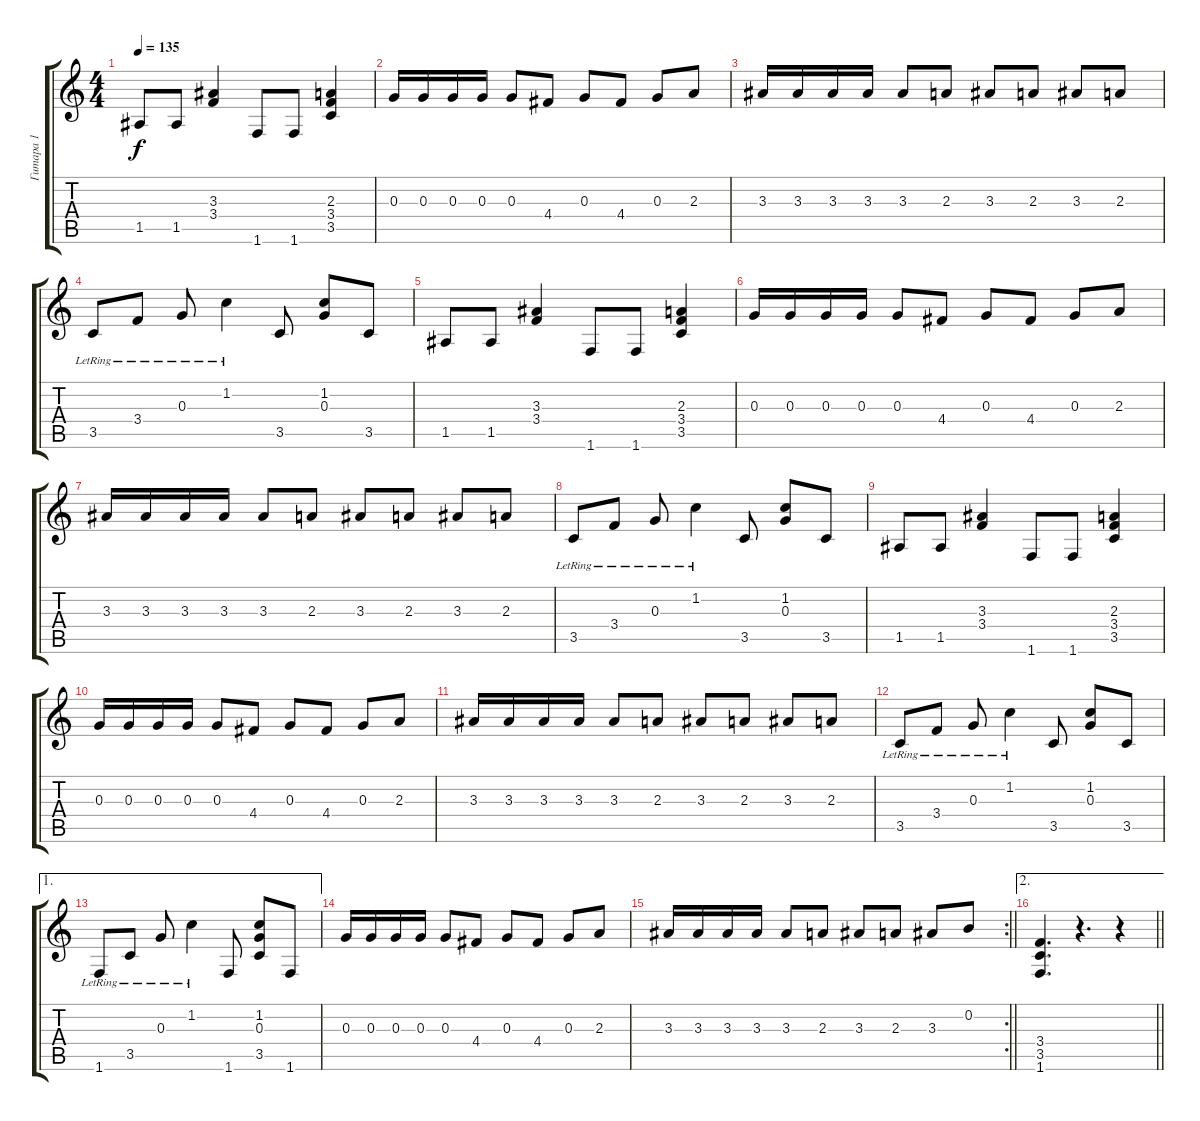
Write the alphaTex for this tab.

\track ("Гитара 1" "Гитара 1") {instrument acousticguitarsteel}
\staff {score tabs}
\tuning (E4 B3 G3 D3 A2 E2) {hide}
\ts (4 4)
\tempo 135
\clef g2
\ks c
1.5.8{dy f} 1.5.8 (3.3 3.4).4 1.6.8 1.6.8 (2.3 3.4 3.5).4 |
0.3.16 0.3.16 0.3.16 0.3.16 0.3.8 4.4.8 0.3.8 4.4.8 0.3.8 2.3.8 |
3.3.16 3.3.16 3.3.16 3.3.16 3.3.8 2.3.8 3.3.8 2.3.8 3.3.8 2.3.8 |
3.5{lr}.8 3.4{lr}.8 0.3{lr}.8 1.2{lr}.4 3.5.8 (1.2 0.3).8 3.5.8 |
1.5.8 1.5.8 (3.3 3.4).4 1.6.8 1.6.8 (2.3 3.4 3.5).4 |
0.3.16 0.3.16 0.3.16 0.3.16 0.3.8 4.4.8 0.3.8 4.4.8 0.3.8 2.3.8 |
3.3.16 3.3.16 3.3.16 3.3.16 3.3.8 2.3.8 3.3.8 2.3.8 3.3.8 2.3.8 |
3.5{lr}.8 3.4{lr}.8 0.3{lr}.8 1.2{lr}.4 3.5.8 (1.2 0.3).8 3.5.8 |
1.5.8 1.5.8 (3.3 3.4).4 1.6.8 1.6.8 (2.3 3.4 3.5).4 |
0.3.16 0.3.16 0.3.16 0.3.16 0.3.8 4.4.8 0.3.8 4.4.8 0.3.8 2.3.8 |
3.3.16 3.3.16 3.3.16 3.3.16 3.3.8 2.3.8 3.3.8 2.3.8 3.3.8 2.3.8 |
3.5{lr}.8 3.4{lr}.8 0.3{lr}.8 1.2{lr}.4 3.5.8 (1.2 0.3).8 3.5.8 |
\ae 1
1.6{lr}.8 3.5{lr}.8 0.3{lr}.8 1.2{lr}.4 1.6.8 (1.2 0.3 3.5).8 1.6.8 |
0.3.16 0.3.16 0.3.16 0.3.16 0.3.8 4.4.8 0.3.8 4.4.8 0.3.8 2.3.8 |
\rc 2
\barLineRight lightlight
3.3.16 3.3.16 3.3.16 3.3.16 3.3.8 2.3.8 3.3.8 2.3.8 3.3.8 0.2.8 |
\ae 2
\barLineRight lightlight
(3.4 3.5 1.6).4{d} r.4{d} r.4
